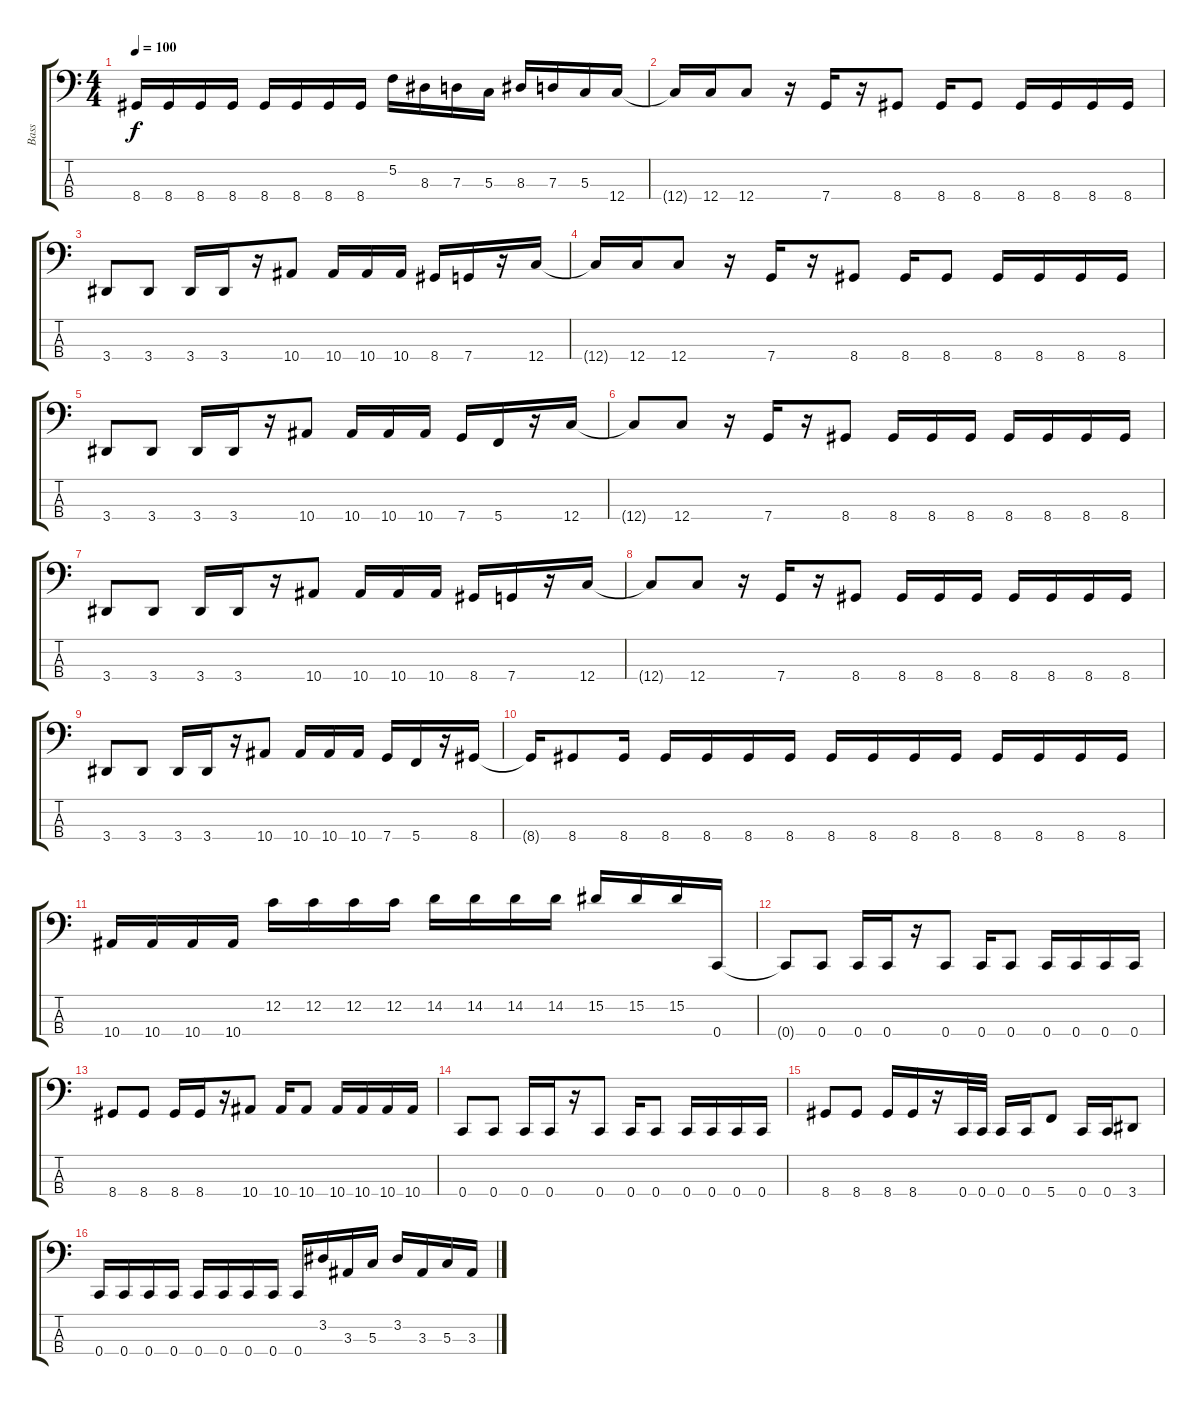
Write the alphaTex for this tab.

\track ("Bass" "Bass") {instrument electricbasspick}
\staff {score tabs}
\tuning (F2 C2 G1 C1) {hide}
\ts (4 4)
\tempo 100
\clef f4
\ks c
8.4.16{dy f} 8.4.16 8.4.16 8.4.16 8.4.16 8.4.16 8.4.16 8.4.16 5.2.16 8.3.16 7.3.16 5.3.16 8.3.16 7.3.16 5.3.16 12.4.16 |
12.4{t}.16 12.4.16 12.4.8 r.16 7.4.16 r.16 8.4.8 8.4.16 8.4.8 8.4.16 8.4.16 8.4.16 8.4.16 |
3.4.8 3.4.8 3.4.16 3.4.16 r.16 10.4.8 10.4.16 10.4.16 10.4.16 8.4.16 7.4.16 r.16 12.4.16 |
12.4{t}.16 12.4.16 12.4.8 r.16 7.4.16 r.16 8.4.8 8.4.16 8.4.8 8.4.16 8.4.16 8.4.16 8.4.16 |
3.4.8 3.4.8 3.4.16 3.4.16 r.16 10.4.8 10.4.16 10.4.16 10.4.16 7.4.16 5.4.16 r.16 12.4.16 |
12.4{t}.8 12.4.8 r.16 7.4.16 r.16 8.4.8 8.4.16 8.4.16 8.4.16 8.4.16 8.4.16 8.4.16 8.4.16 |
3.4.8 3.4.8 3.4.16 3.4.16 r.16 10.4.8 10.4.16 10.4.16 10.4.16 8.4.16 7.4.16 r.16 12.4.16 |
12.4{t}.8 12.4.8 r.16 7.4.16 r.16 8.4.8 8.4.16 8.4.16 8.4.16 8.4.16 8.4.16 8.4.16 8.4.16 |
3.4.8 3.4.8 3.4.16 3.4.16 r.16 10.4.8 10.4.16 10.4.16 10.4.16 7.4.16 5.4.16 r.16 8.4.16 |
8.4{t}.16 8.4.8 8.4.16 8.4.16 8.4.16 8.4.16 8.4.16 8.4.16 8.4.16 8.4.16 8.4.16 8.4.16 8.4.16 8.4.16 8.4.16 |
10.4.16 10.4.16 10.4.16 10.4.16 12.2.16 12.2.16 12.2.16 12.2.16 14.2.16 14.2.16 14.2.16 14.2.16 15.2.16 15.2.16 15.2.16 0.4.16 |
0.4{t}.8 0.4.8 0.4.16 0.4.16 r.16 0.4.8 0.4.16 0.4.8 0.4.16 0.4.16 0.4.16 0.4.16 |
8.4.8 8.4.8 8.4.16 8.4.16 r.16 10.4.8 10.4.16 10.4.8 10.4.16 10.4.16 10.4.16 10.4.16 |
0.4.8 0.4.8 0.4.16 0.4.16 r.16 0.4.8 0.4.16 0.4.8 0.4.16 0.4.16 0.4.16 0.4.16 |
8.4.8 8.4.8 8.4.16 8.4.16 r.16 0.4.32 0.4.32 0.4.16 0.4.16 5.4.8 0.4.16 0.4.16 3.4.8 |
0.4.16{volume 10 instrument lead8bassandlead} 0.4.16 0.4.16 0.4.16 0.4.16 0.4.16 0.4.16 0.4.16 0.4.16 3.2.16 3.3.16 5.3.16 3.2.16 3.3.16 5.3.16 3.3.16
